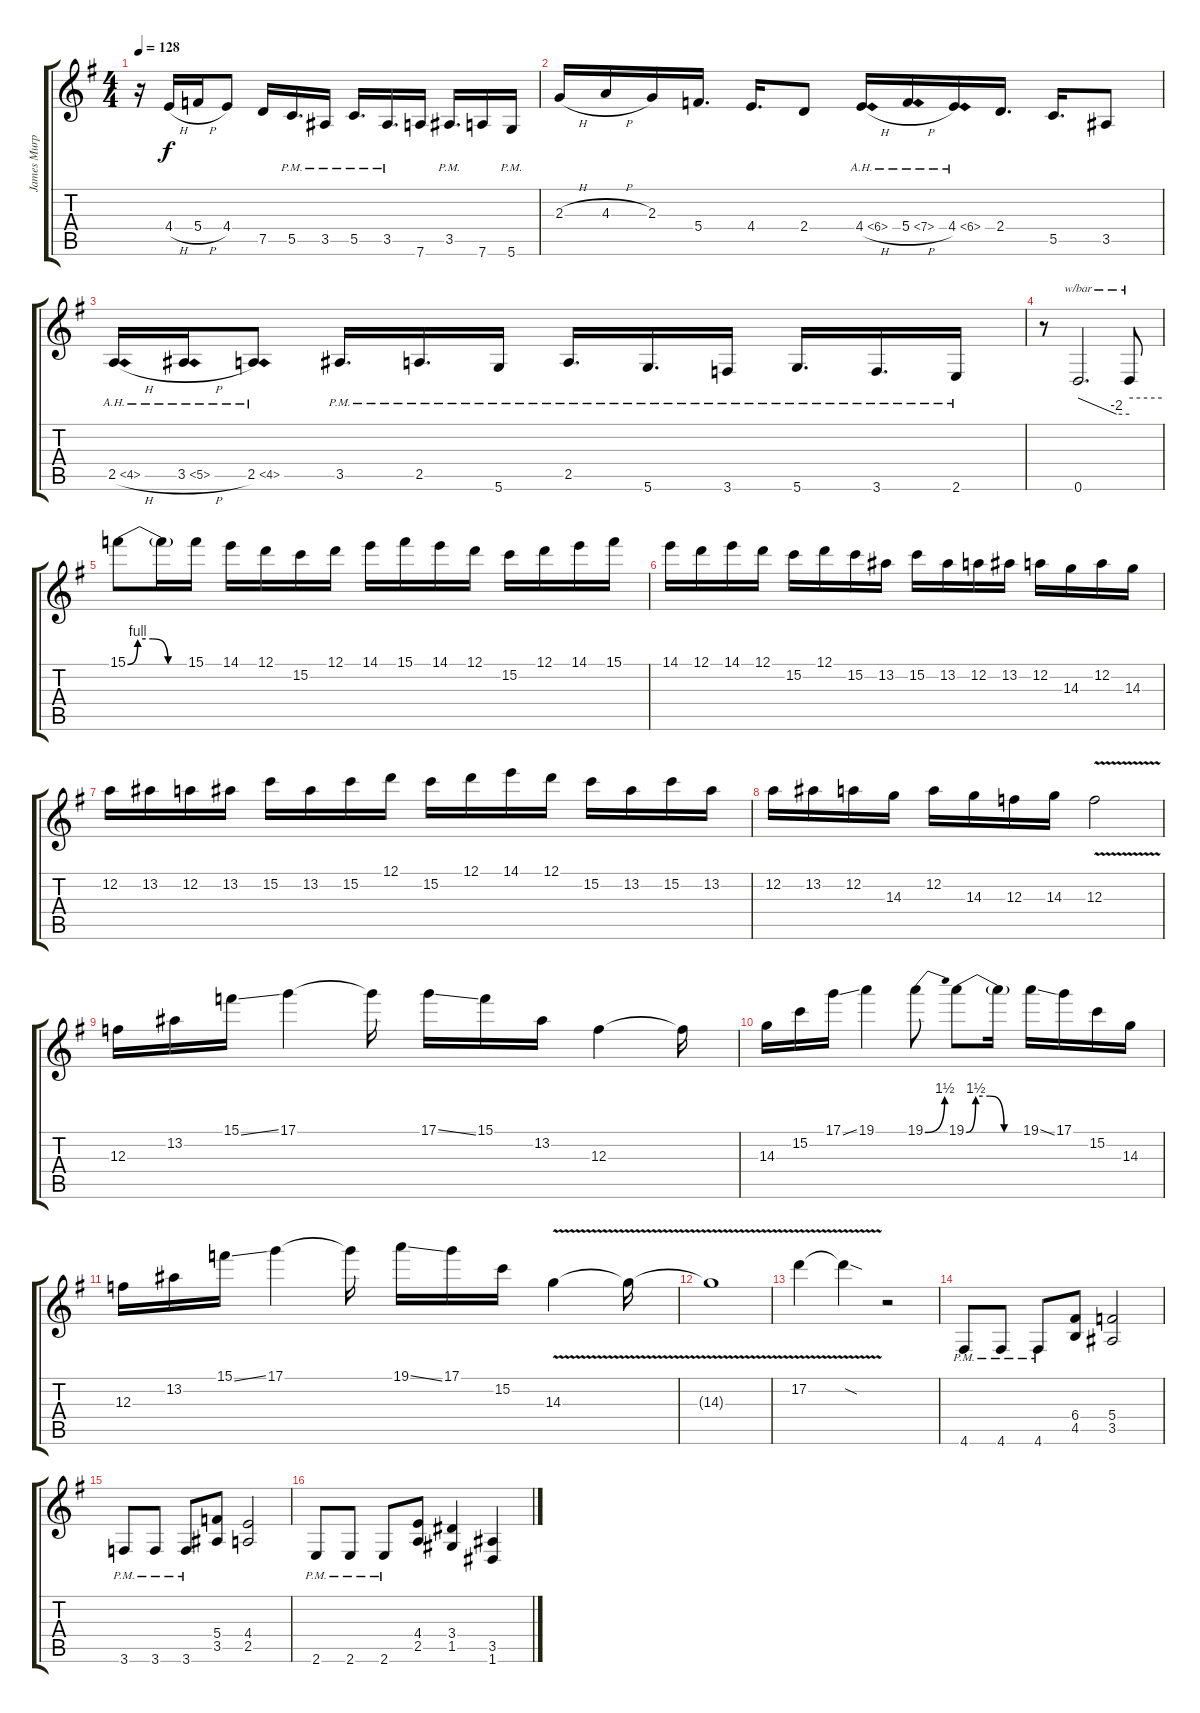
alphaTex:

\track ("James Murphy" "James Murp") {instrument distortionguitar}
\staff {score tabs}
\tuning (D4 A3 F3 C3 G2 D2) {hide}
\ts (4 4)
\tempo 128
\clef g2
\ks g
r.16{dy f} 4.4{h}.16 5.4{h}.16 4.4.8 7.5.16 5.5{pm}.16{d} 3.5{pm}.16 5.5{pm}.16{d} 3.5{pm}.16{d} 7.6.16 3.5{pm}.16{d} 7.6.16 5.6{pm}.16 |
2.3{h}.16 4.3{h}.16 2.3.16 5.4.16{d} 4.4.16{d} 2.4.8 4.4{ah 2 h}.16 5.4{ah 2 h}.16 4.4{ah 2}.16 2.4.16{d} 5.5.16{d} 3.5.8 |
2.5{ah 2 h}.16 3.5{ah 2 h}.16 2.5{ah 2}.8 3.5{pm}.16{d} 2.5{pm}.16{d} 5.6{pm}.16 2.5{pm}.16{d} 5.6{pm}.16{d} 3.6{pm}.16 5.6{pm}.16{d} 3.6{pm}.16{d} 2.6{pm}.16 |
r.8 0.6.2{d tbe (custom default 0 0 45 -8 60 -8)} 0.6{t}.8{tbe (hold default 0 0 60 0)} |
15.1{be (custom 0 0 10 4 25 4 40 0 60 0)}.8 15.1{t}.16 15.1.16 14.1.16 12.1.16 15.2.16 12.1.16 14.1.16 15.1.16 14.1.16 12.1.16 15.2.16 12.1.16 14.1.16 15.1.16 |
14.1.16 12.1.16 14.1.16 12.1.16 15.2.16 12.1.16 15.2.16 13.2.16 15.2.16 13.2.16 12.2.16 13.2.16 12.2.16 14.3.16 12.2.16 14.3.16 |
12.2.16 13.2.16 12.2.16 13.2.16 15.2.16 13.2.16 15.2.16 12.1.16 15.2.16 12.1.16 14.1.16 12.1.16 15.2.16 13.2.16 15.2.16 13.2.16 |
12.2.16 13.2.16 12.2.16 14.3.16 12.2.16 14.3.16 12.3.16 14.3.16 12.3{v}.2 |
12.3.16 13.2.16 15.1{ss}.16 17.1.4 17.1{t}.16 17.1{ss}.16 15.1.16 13.2.16 12.3.4 12.3{t}.16 |
14.3.16 15.2.16 17.1{ss}.16 19.1.4 19.1{be (bend 0 0 60 6)}.8 19.1{be (custom 0 0 10 6 25 6 40 0 60 0)}.8 19.1{t}.16 19.1{ss}.16 17.1.16 15.2.16 14.3.16 |
12.3.16 13.2.16 15.1{ss}.16 17.1.4 17.1{t}.16 19.1{ss}.16 17.1.16 15.2.16 14.3{v}.4 14.3{v t}.16 |
14.3{v t}.1 |
17.2{v}.4 17.2{sod t}.4 r.2 |
4.6{pm}.8 4.6{pm}.8 4.6{pm}.8 (6.4 4.5).8 (5.4 3.5).2 |
3.6{pm}.8 3.6{pm}.8 3.6{pm}.8 (5.4 3.5).8 (4.4 2.5).2 |
2.6{pm}.8 2.6{pm}.8 2.6{pm}.8 (4.4 2.5).8 (3.4 1.5).4 (3.5 1.6).4
